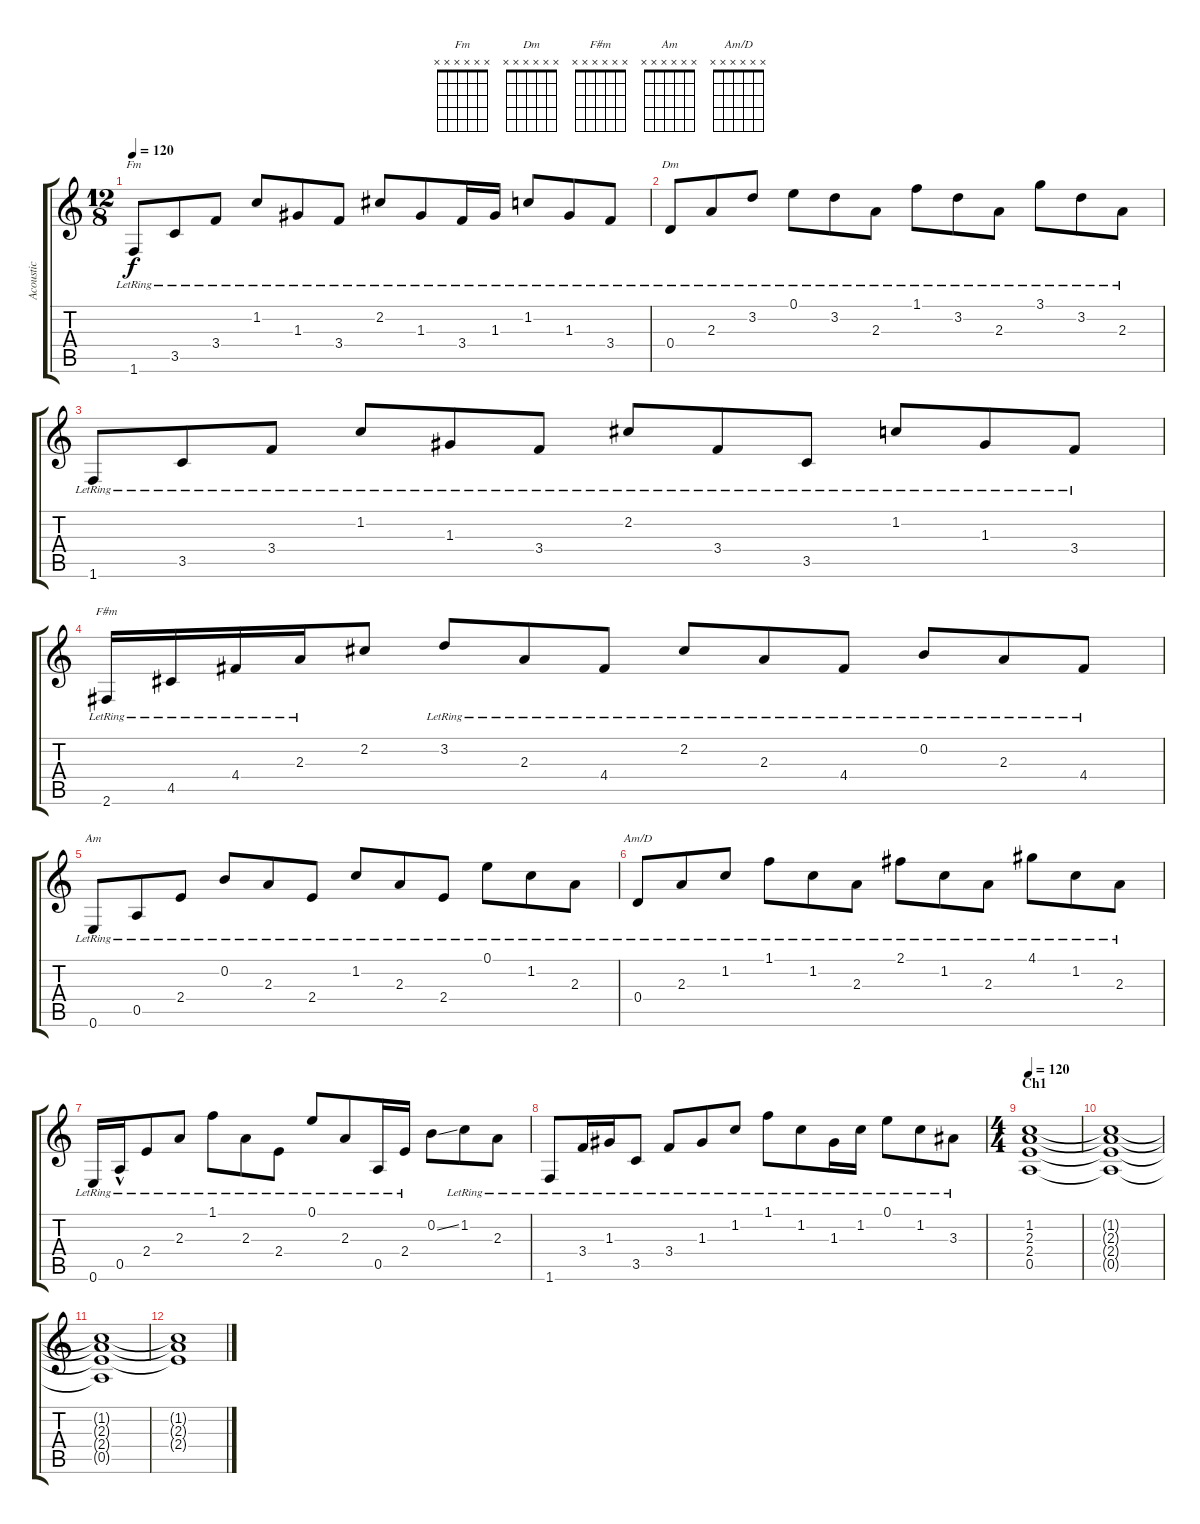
\track ("Acoustic" "Acoustic") {instrument acousticguitarsteel}
\staff {score tabs}
\tuning (E4 B3 G3 D3 A2 E2) {hide}
\chord ("Fm" x x x x x x) {firstfret 0}
\chord ("Dm" x x x x x x) {firstfret 0}
\chord ("F#m" x x x x x x) {firstfret 0}
\chord ("Am" x x x x x x) {firstfret 0}
\chord ("Am/D" x x x x x x) {firstfret 0}
\ts (12 8)
\tempo 120
\clef g2
\ks c
1.6{lr}.8{ch "Fm" dy f} 3.5{lr}.8 3.4{lr}.8 1.2{lr}.8 1.3{lr}.8 3.4{lr}.8 2.2{lr}.8 1.3{lr}.8 3.4{lr}.16 1.3{lr}.16 1.2{lr}.8 1.3{lr}.8 3.4{lr}.8 |
0.4{lr}.8{ch "Dm"} 2.3{lr}.8 3.2{lr}.8 0.1{lr}.8 3.2{lr}.8 2.3{lr}.8 1.1{lr}.8 3.2{lr}.8 2.3{lr}.8 3.1{lr}.8 3.2{lr}.8 2.3{lr}.8 |
1.6{lr}.8 3.5{lr}.8 3.4{lr}.8 1.2{lr}.8 1.3{lr}.8 3.4{lr}.8 2.2{lr}.8 3.4{lr}.8 3.5{lr}.8 1.2{lr}.8 1.3{lr}.8 3.4{lr}.8 |
2.6{lr}.16{ch "F#m"} 4.5{lr}.16 4.4{lr}.16 2.3{lr}.16 2.2.8 3.2{lr}.8 2.3{lr}.8 4.4{lr}.8 2.2{lr}.8 2.3{lr}.8 4.4{lr}.8 0.2{lr}.8 2.3{lr}.8 4.4{lr}.8 |
0.6{lr}.8{ch "Am"} 0.5{lr}.8 2.4{lr}.8 0.2{lr}.8 2.3{lr}.8 2.4{lr}.8 1.2{lr}.8 2.3{lr}.8 2.4{lr}.8 0.1{lr}.8 1.2{lr}.8 2.3{lr}.8 |
0.4{lr}.8{ch "Am/D"} 2.3{lr}.8 1.2{lr}.8 1.1{lr}.8 1.2{lr}.8 2.3{lr}.8 2.1{lr}.8 1.2{lr}.8 2.3{lr}.8 4.1{lr}.8 1.2{lr}.8 2.3{lr}.8 |
0.6{lr}.16 0.5{hac lr}.16 2.4{lr}.8 2.3{lr}.8 1.1{lr}.8 2.3{lr}.8 2.4{lr}.8 0.1{lr}.8 2.3{lr}.8 0.5{lr}.16 2.4{lr}.16 0.2{ss}.8 1.2{lr}.8 2.3{lr}.8 |
1.6{lr}.8 3.4{lr}.16 1.3{lr}.16 3.5{lr}.8 3.4{lr}.8 1.3{lr}.8 1.2{lr}.8 1.1{lr}.8 1.2{lr}.8 1.3{lr}.16 1.2{lr}.16 0.1{lr}.8 1.2{lr}.8 3.3{lr}.8 |
\ts (4 4)
\section ("" "Ch1")
\tempo 120
(1.2 2.3 2.4 0.5).1{volume 0} |
(1.2{t} 2.3{t} 2.4{t} 0.5{t}).1 |
(1.2{t} 2.3{t} 2.4{t} 0.5{t}).1 |
(1.2{t} 2.3{t} 2.4{t}).1
